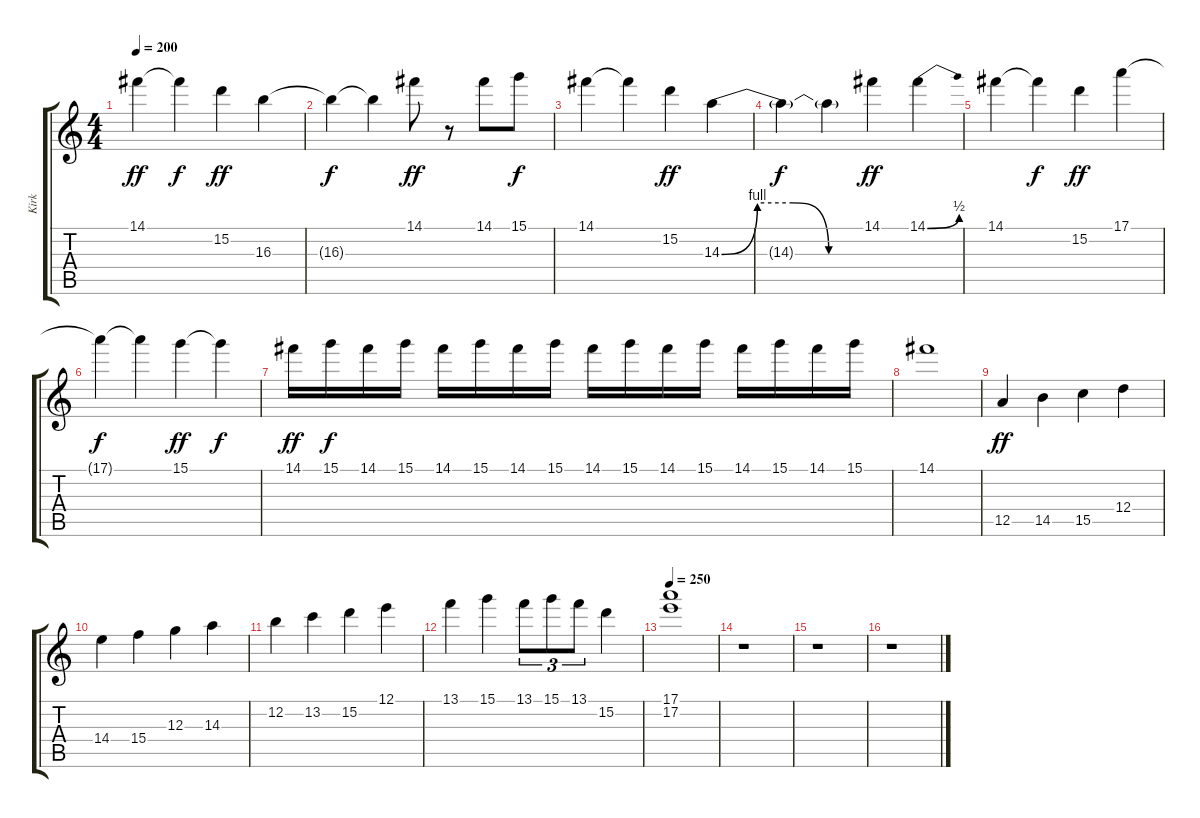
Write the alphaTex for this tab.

\track ("Kirk" "Kirk") {instrument distortionguitar}
\staff {score tabs}
\tuning (E4 B3 G3 D3 A2 E2) {hide}
\ts (4 4)
\tempo 200
\clef g2
\ks c
14.1.4{dy ff} 14.1{t}.4{dy f} 15.2.4{dy ff} 16.3.4 |
16.3{t}.4{dy f} 16.3{t}.4 14.1.8{dy ff} r.8 14.1.8 15.1.8{dy f} |
14.1.4 14.1{t}.4 15.2.4{dy ff} 14.3{be (custom 0 0 15 4 30 4 45 0 60 0)}.4 |
14.3{t}.4{dy f} 14.3{t}.4 14.1.4{dy ff} 14.1{be (bend 0 0 60 2)}.4 |
14.1.4 14.1{t}.4{dy f} 15.2.4{dy ff} 17.1.4 |
17.1{t}.4{dy f} 17.1{t}.4 15.1.4{dy ff} 15.1{t}.4{dy f} |
14.1.16{dy ff} 15.1.16{dy f} 14.1.16 15.1.16 14.1.16 15.1.16 14.1.16 15.1.16 14.1.16 15.1.16 14.1.16 15.1.16 14.1.16 15.1.16 14.1.16 15.1.16 |
14.1.1 |
12.5.4{dy ff} 14.5.4 15.5.4 12.4.4 |
14.4.4 15.4.4 12.3.4 14.3.4 |
12.2.4 13.2.4 15.2.4 12.1.4 |
13.1.4 15.1.4 13.1.8{tu (3 2)} 15.1.8{tu (3 2)} 13.1.8{tu (3 2)} 15.2.4 |
\tempo 250
(17.1 17.2).1 |
r.1 |
r.1 |
r.1
